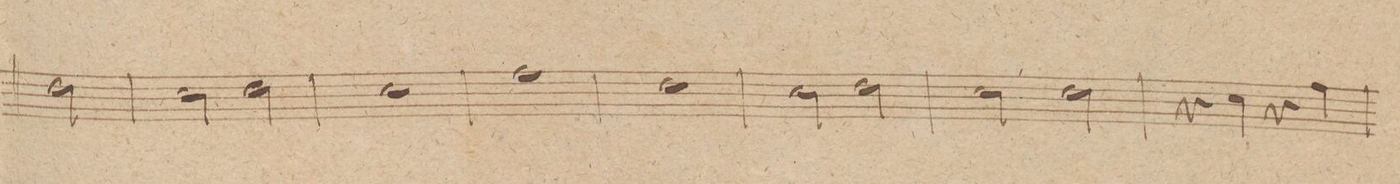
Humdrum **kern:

**kern	**dynam
*I"Clarnetto 1mo in A.	*
*clefG2	*
*k[f#c#g#]	*
*met(c|)	*
*M2/2	*
2b\	.
=60	=60
2a\	.
2b\	.
=61	=61
1a	.
=62	=62
1dd	.
=63	=63
1b	.
=64	=64
2a\	.
2b\	.
=65	=65
2a\	.
2b\	.
=66	=66
4r	.
4a\	.
4r	.
4dd\	.
=67	=67
*-	*-
